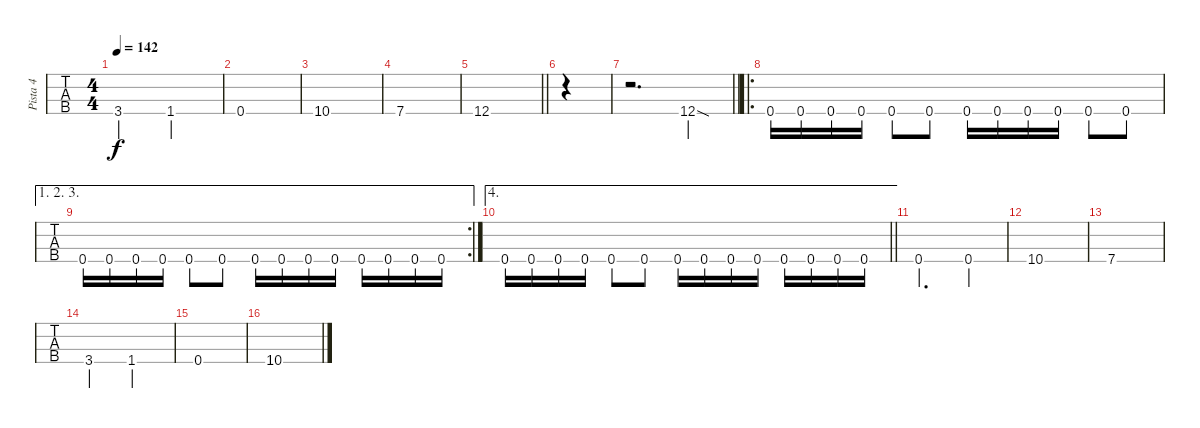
\track ("Pista 4" "Pista 4") {instrument electricbassfinger}
\staff {tabs}
\tuning (F2 C2 G1 C1) {hide}
\ts (4 4)
\tempo 142
\clef f4
\ks c
3.4.2{dy f} 1.4.2 |
0.4.1 |
10.4.1 |
7.4.1 |
\barLineRight lightlight
12.4.1 |
\section ("" "")
|
\barLineRight lightlight
r.2{d} 12.4{sod}.4 |
\ro
\section ("" "")
0.4.16 0.4.16 0.4.16 0.4.16 0.4.8 0.4.8 0.4.16 0.4.16 0.4.16 0.4.16 0.4.8 0.4.8 |
\ae (1 2 3)
\rc 2
0.4.16 0.4.16 0.4.16 0.4.16 0.4.8 0.4.8 0.4.16 0.4.16 0.4.16 0.4.16 0.4.16 0.4.16 0.4.16 0.4.16 |
\ae 4
\barLineRight lightlight
0.4.16 0.4.16 0.4.16 0.4.16 0.4.8 0.4.8 0.4.16 0.4.16 0.4.16 0.4.16 0.4.16 0.4.16 0.4.16 0.4.16 |
\section ("" "")
0.4.2{d} 0.4.4 |
10.4.1 |
7.4.1 |
3.4.2 1.4.2 |
0.4.1 |
10.4.1
